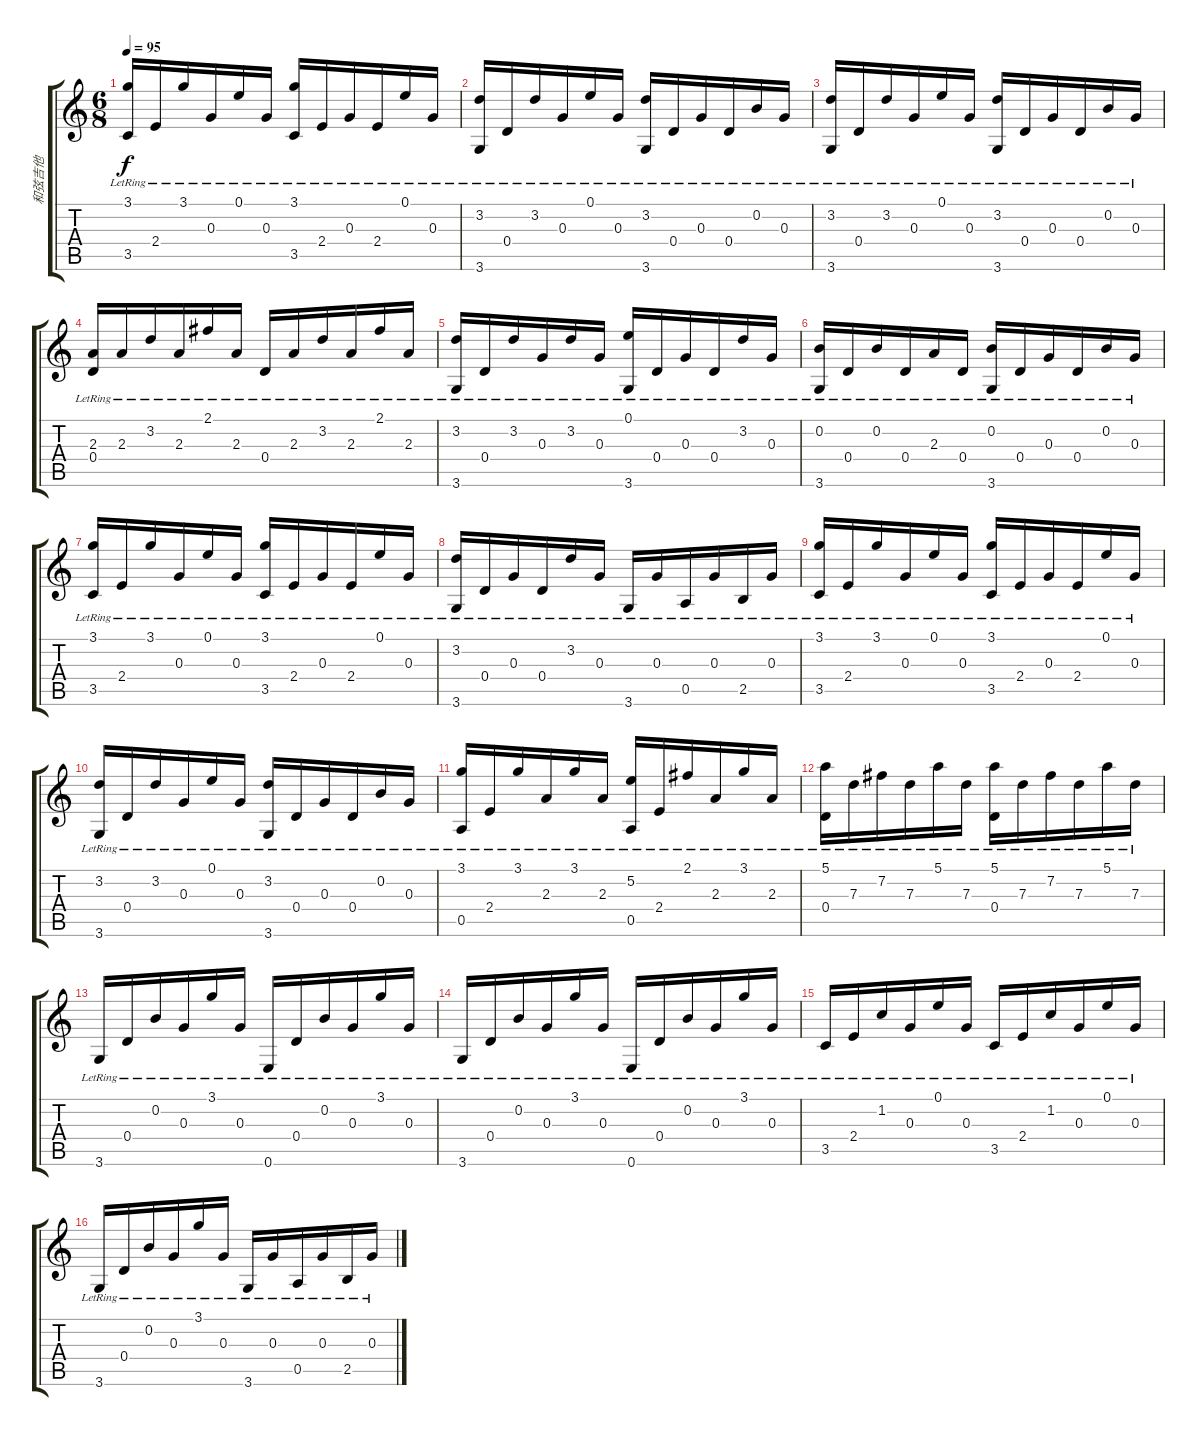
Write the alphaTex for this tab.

\track ("和弦吉他" "和弦吉他") {instrument acousticguitarsteel}
\staff {score tabs}
\tuning (E4 B3 G3 D3 A2 E2) {hide}
\ts (6 8)
\tempo 95
\clef g2
\ks c
(3.1{lr} 3.5{lr}).16{dy f} 2.4{lr}.16 3.1{lr}.16 0.3{lr}.16 0.1{lr}.16 0.3{lr}.16 (3.1{lr} 3.5{lr}).16 2.4{lr}.16 0.3{lr}.16 2.4{lr}.16 0.1{lr}.16 0.3{lr}.16 |
(3.2{lr} 3.6{lr}).16 0.4{lr}.16 3.2{lr}.16 0.3{lr}.16 0.1{lr}.16 0.3{lr}.16 (3.2{lr} 3.6{lr}).16 0.4{lr}.16 0.3{lr}.16 0.4{lr}.16 0.2{lr}.16 0.3{lr}.16 |
(3.2{lr} 3.6{lr}).16 0.4{lr}.16 3.2{lr}.16 0.3{lr}.16 0.1{lr}.16 0.3{lr}.16 (3.2{lr} 3.6{lr}).16 0.4{lr}.16 0.3{lr}.16 0.4{lr}.16 0.2{lr}.16 0.3{lr}.16 |
(2.3 0.4{lr}).16 2.3{lr}.16 3.2{lr}.16 2.3{lr}.16 2.1{lr}.16 2.3{lr}.16 0.4{lr}.16 2.3{lr}.16 3.2{lr}.16 2.3{lr}.16 2.1{lr}.16 2.3{lr}.16 |
(3.2{lr} 3.6{lr}).16 0.4{lr}.16 3.2{lr}.16 0.3{lr}.16 3.2{lr}.16 0.3{lr}.16 (0.1{lr} 3.6{lr}).16 0.4{lr}.16 0.3{lr}.16 0.4{lr}.16 3.2{lr}.16 0.3{lr}.16 |
(0.2{lr} 3.6{lr}).16 0.4{lr}.16 0.2{lr}.16 0.4{lr}.16 2.3{lr}.16 0.4{lr}.16 (0.2{lr} 3.6{lr}).16 0.4{lr}.16 0.3{lr}.16 0.4{lr}.16 0.2{lr}.16 0.3{lr}.16 |
(3.1{lr} 3.5{lr}).16 2.4{lr}.16 3.1{lr}.16 0.3{lr}.16 0.1{lr}.16 0.3{lr}.16 (3.1{lr} 3.5{lr}).16 2.4{lr}.16 0.3{lr}.16 2.4{lr}.16 0.1{lr}.16 0.3{lr}.16 |
(3.2{lr} 3.6{lr}).16 0.4{lr}.16 0.3{lr}.16 0.4{lr}.16 3.2{lr}.16 0.3{lr}.16 3.6{lr}.16 0.3{lr}.16 0.5{lr}.16 0.3{lr}.16 2.5{lr}.16 0.3{lr}.16 |
(3.1{lr} 3.5{lr}).16 2.4{lr}.16 3.1{lr}.16 0.3{lr}.16 0.1{lr}.16 0.3{lr}.16 (3.1{lr} 3.5{lr}).16 2.4{lr}.16 0.3{lr}.16 2.4{lr}.16 0.1{lr}.16 0.3{lr}.16 |
(3.2{lr} 3.6{lr}).16 0.4{lr}.16 3.2{lr}.16 0.3{lr}.16 0.1{lr}.16 0.3{lr}.16 (3.2{lr} 3.6{lr}).16 0.4{lr}.16 0.3{lr}.16 0.4{lr}.16 0.2{lr}.16 0.3{lr}.16 |
(3.1{lr} 0.5{lr}).16 2.4{lr}.16 3.1{lr}.16 2.3{lr}.16 3.1{lr}.16 2.3{lr}.16 (5.2{lr} 0.5{lr}).16 2.4{lr}.16 2.1{lr}.16 2.3{lr}.16 3.1{lr}.16 2.3{lr}.16 |
(5.1{lr} 0.4{lr}).16 7.3{lr}.16 7.2{lr}.16 7.3{lr}.16 5.1{lr}.16 7.3{lr}.16 (5.1{lr} 0.4{lr}).16 7.3{lr}.16 7.2{lr}.16 7.3{lr}.16 5.1{lr}.16 7.3{lr}.16 |
3.6{lr}.16 0.4{lr}.16 0.2{lr}.16 0.3{lr}.16 3.1{lr}.16 0.3{lr}.16 0.6{lr}.16 0.4{lr}.16 0.2{lr}.16 0.3{lr}.16 3.1{lr}.16 0.3{lr}.16 |
3.6{lr}.16 0.4{lr}.16 0.2{lr}.16 0.3{lr}.16 3.1{lr}.16 0.3{lr}.16 0.6{lr}.16 0.4{lr}.16 0.2{lr}.16 0.3{lr}.16 3.1{lr}.16 0.3{lr}.16 |
3.5{lr}.16 2.4{lr}.16 1.2{lr}.16 0.3{lr}.16 0.1{lr}.16 0.3{lr}.16 3.5{lr}.16 2.4{lr}.16 1.2{lr}.16 0.3{lr}.16 0.1{lr}.16 0.3{lr}.16 |
3.6{lr}.16 0.4{lr}.16 0.2{lr}.16 0.3{lr}.16 3.1{lr}.16 0.3{lr}.16 3.6{lr}.16 0.3{lr}.16 0.5{lr}.16 0.3{lr}.16 2.5{lr}.16 0.3{lr}.16
